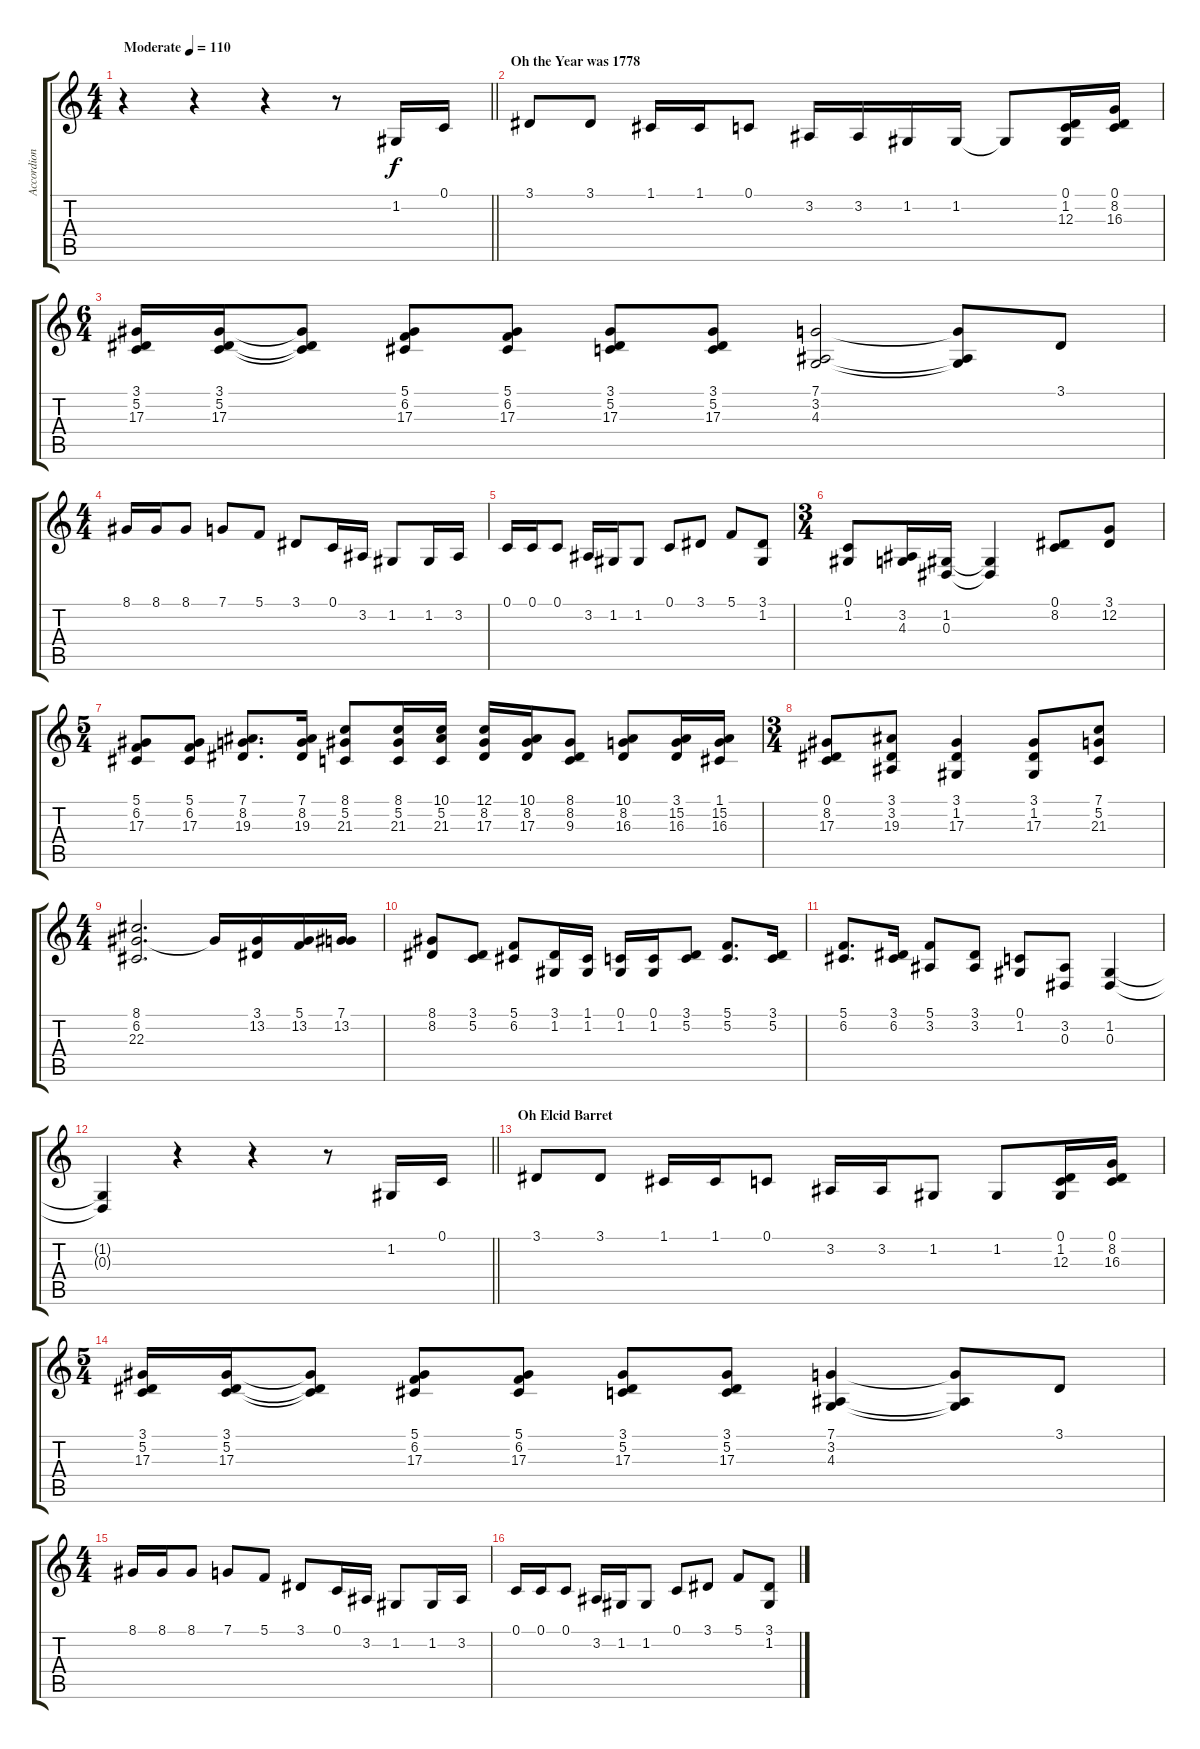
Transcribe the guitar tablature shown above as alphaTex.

\track ("Accordion" "Accordion") {instrument accordion}
\staff {score tabs}
\tuning (C4 G3 Eb3 Bb2 F2 C2) {hide}
\ts (4 4)
\tempo (110 "Moderate")
\clef g2
\barLineRight lightlight
\ks c
r.4{dy f instrument accordion} r.4 r.4 r.8 1.2.16 0.1.16 |
\section ("" "Oh the Year was 1778")
3.1.8 3.1.8 1.1.16 1.1.16 0.1.8 3.2.16 3.2.16 1.2.16 1.2.16 1.2{t}.8 (0.1 1.2 12.3).16 (0.1 8.2 16.3).16 |
\ts (6 4)
(3.1 5.2 17.3).16 (3.1 5.2 17.3).16 (3.1{t} 5.2{t} 17.3{t}).8 (5.1 6.2 17.3).8 (5.1 6.2 17.3).8 (3.1 5.2 17.3).8 (3.1 5.2 17.3).8 (7.1 3.2 4.3).2 (7.1{t} 3.2{t} 4.3{t}).8 3.1.8 |
\ts (4 4)
8.1.16 8.1.16 8.1.8 7.1.8 5.1.8 3.1.8 0.1.16 3.2.16 1.2.8 1.2.16 3.2.16 |
0.1.16 0.1.16 0.1.8 3.2.16 1.2.16 1.2.8 0.1.8 3.1.8 5.1.8 (3.1 1.2).8 |
\ts (3 4)
(0.1 1.2).8 (3.2 4.3).16 (1.2 0.3).16 (1.2{t} 0.3{t}).4 (0.1 8.2).8 (3.1 12.2).8 |
\ts (5 4)
(5.1 6.2 17.3).8 (5.1 6.2 17.3).8 (7.1 8.2 19.3).8{d} (7.1 8.2 19.3).16 (8.1 5.2 21.3).8 (8.1 5.2 21.3).16 (10.1 5.2 21.3).16 (12.1 8.2 17.3).16 (10.1 8.2 17.3).16 (8.1 8.2 9.3).8 (10.1 8.2 16.3).8 (3.1 15.2 16.3).16 (1.1 15.2 16.3).16 |
\ts (3 4)
(0.1 8.2 17.3).8 (3.1 3.2 19.3).8 (3.1 1.2 17.3).4 (3.1 1.2 17.3).8 (7.1 5.2 21.3).8 |
\ts (4 4)
(8.1 6.2 22.3).2{d} 8.1{t}.16 (3.1 13.2).16 (5.1 13.2).16 (7.1 13.2).16 |
(8.1 8.2).8 (3.1 5.2).8 (5.1 6.2).8 (3.1 1.2).16 (1.1 1.2).16 (0.1 1.2).16 (0.1 1.2).16 (3.1 5.2).8 (5.1 5.2).8{d} (3.1 5.2).16 |
(5.1 6.2).8{d} (3.1 6.2).16 (5.1 3.2).8 (3.1 3.2).8 (0.1 1.2).8 (3.2 0.3).8 (1.2 0.3).4 |
\barLineRight lightlight
(1.2{t} 0.3{t}).4 r.4 r.4 r.8 1.2.16 0.1.16 |
\section ("" "Oh Elcid Barret")
3.1.8 3.1.8 1.1.16 1.1.16 0.1.8 3.2.16 3.2.16 1.2.8 1.2.8 (0.1 1.2 12.3).16 (0.1 8.2 16.3).16 |
\ts (5 4)
(3.1 5.2 17.3).16 (3.1 5.2 17.3).16 (3.1{t} 5.2{t} 17.3{t}).8 (5.1 6.2 17.3).8 (5.1 6.2 17.3).8 (3.1 5.2 17.3).8 (3.1 5.2 17.3).8 (7.1 3.2 4.3).4 (7.1{t} 3.2{t} 4.3{t}).8 3.1.8 |
\ts (4 4)
8.1.16 8.1.16 8.1.8 7.1.8 5.1.8 3.1.8 0.1.16 3.2.16 1.2.8 1.2.16 3.2.16 |
0.1.16 0.1.16 0.1.8 3.2.16 1.2.16 1.2.8 0.1.8 3.1.8 5.1.8 (3.1 1.2).8
